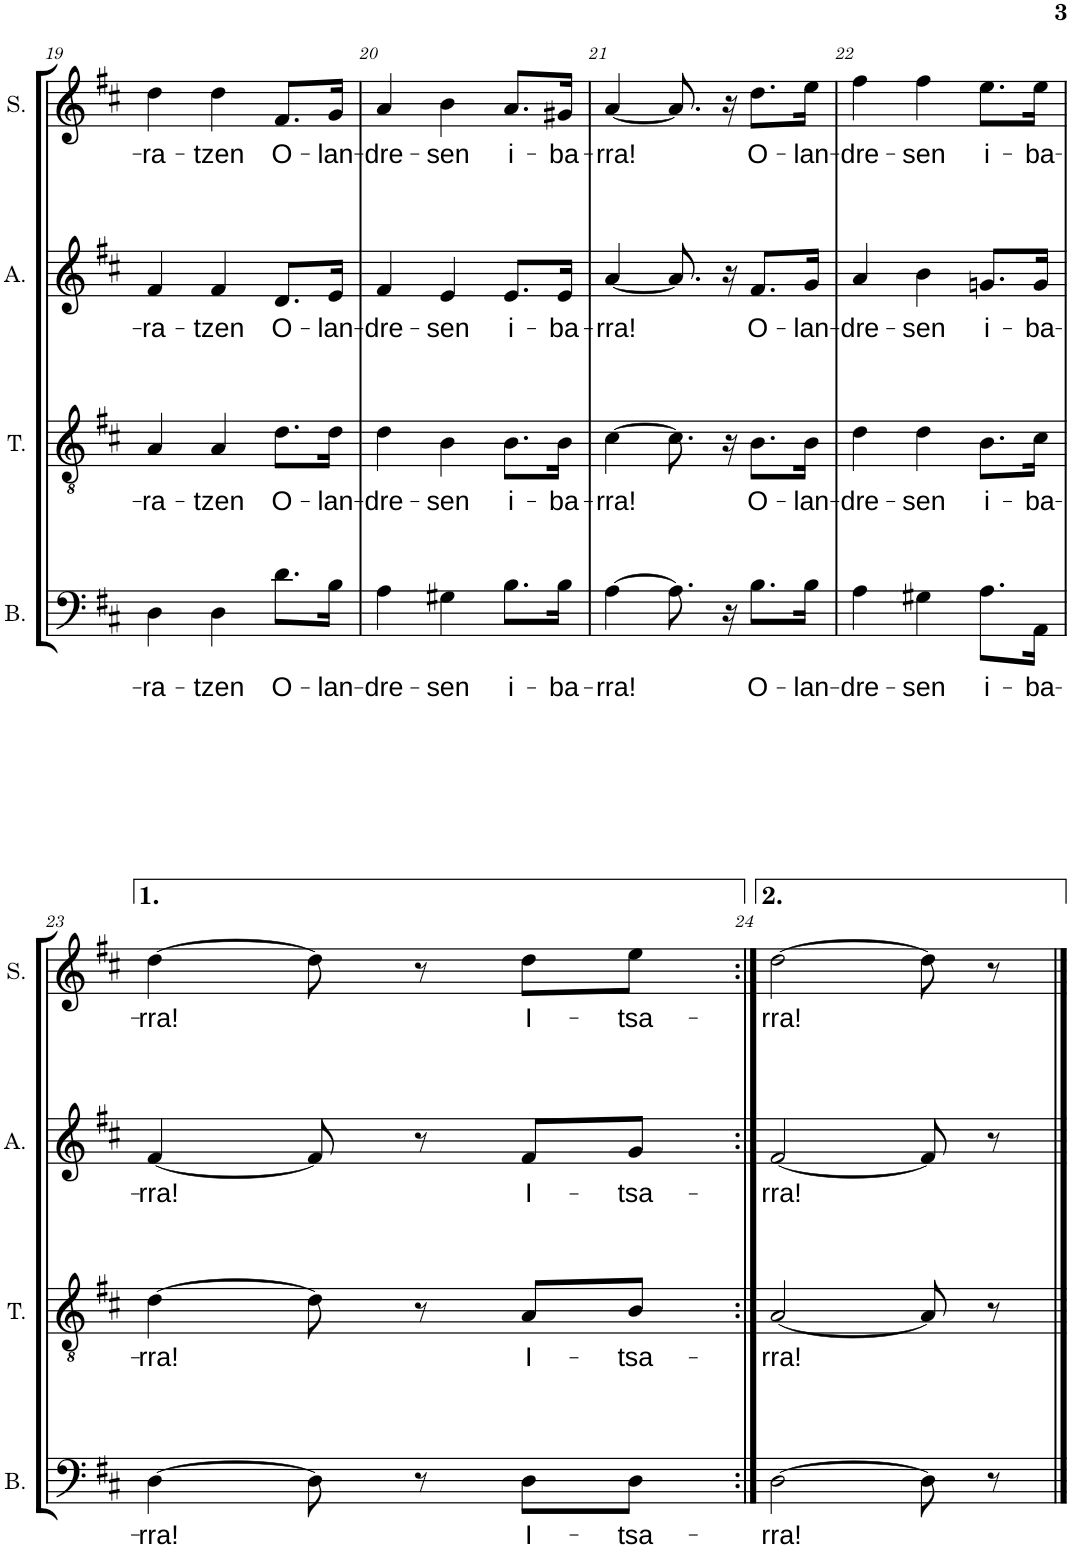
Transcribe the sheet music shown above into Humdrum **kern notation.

**kern	**text	**kern	**text	**kern	**text	**kern	**text
*part4	*part4	*part3	*part3	*part2	*part2	*part1	*part1
*staff4	*staff4	*staff3	*staff3	*staff2	*staff2	*staff1	*staff1
*I"Bass	*	*I"Tenor	*	*I"Alto	*	*I"Soprano	*
*I'B.	*	*I'T.	*	*I'A.	*	*I'S.	*
!!LO:PB:g=z
*clefF4	*	*clefGv2	*	*clefG2	*	*clefG2	*
*k[f#c#]	*	*k[f#c#]	*	*k[f#c#]	*	*k[f#c#]	*
*M3/4	*	*M3/4	*	*M3/4	*	*M3/4	*
=19	=19	=19	=19	=19	=19	=19	=19
!	!LO:LY:b	!	!LO:LY:b	!	!LO:LY:b	!	!LO:LY:b
4D\	-ra-	4A/	-ra-	4f#/	-ra-	4dd\	-ra-
!	!LO:LY:b	!	!LO:LY:b	!	!LO:LY:b	!	!LO:LY:b
4D\	-tzen	4A/	-tzen	4f#/	-tzen	4dd\	-tzen
!	!LO:LY:b	!	!LO:LY:b	!	!LO:LY:b	!	!LO:LY:b
8.d\L	O-	8.d\L	O-	8.d/L	O-	8.f#/L	O-
!	!LO:LY:b	!	!LO:LY:b	!	!LO:LY:b	!	!LO:LY:b
16B\Jk	-lan-	16d\Jk	-lan-	16e/Jk	-lan-	16g/Jk	-lan-
=20	=20	=20	=20	=20	=20	=20	=20
!	!LO:LY:b	!	!LO:LY:b	!	!LO:LY:b	!	!LO:LY:b
4A\	-dre-	4d\	-dre-	4f#/	-dre-	4a/	-dre-
!	!LO:LY:b	!	!LO:LY:b	!	!LO:LY:b	!	!LO:LY:b
4G#X\	-sen	4B\	-sen	4e/	-sen	4b\	-sen
!	!LO:LY:b	!	!LO:LY:b	!	!LO:LY:b	!	!LO:LY:b
8.B\L	i-	8.B\L	i-	8.e/L	i-	8.a/L	i-
!	!LO:LY:b	!	!LO:LY:b	!	!LO:LY:b	!	!LO:LY:b
16B\Jk	-ba-	16B\Jk	-ba-	16e/Jk	-ba-	16g#X/Jk	-ba-
=21	=21	=21	=21	=21	=21	=21	=21
!	!LO:LY:b	!	!LO:LY:b	!	!LO:LY:b	!	!LO:LY:b
[4A\	-rra!	[4c#\	-rra!	[4a/	-rra!	[4a/	-rra!
8.A\]	.	8.c#\]	.	8.a/]	.	8.a/]	.
16r	.	16r	.	16r	.	16r	.
!	!LO:LY:b	!	!LO:LY:b	!	!LO:LY:b	!	!LO:LY:b
8.B\L	O-	8.B\L	O-	8.f#/L	O-	8.dd\L	O-
!	!LO:LY:b	!	!LO:LY:b	!	!LO:LY:b	!	!LO:LY:b
16B\Jk	-lan-	16B\Jk	-lan-	16g/Jk	-lan-	16ee\Jk	-lan-
=22	=22	=22	=22	=22	=22	=22	=22
!	!LO:LY:b	!	!LO:LY:b	!	!LO:LY:b	!	!LO:LY:b
4A\	-dre-	4d\	-dre-	4a/	-dre-	4ff#\	-dre-
!	!LO:LY:b	!	!LO:LY:b	!	!LO:LY:b	!	!LO:LY:b
4G#X\	-sen	4d\	-sen	4b\	-sen	4ff#\	-sen
!	!LO:LY:b	!	!LO:LY:b	!	!LO:LY:b	!	!LO:LY:b
8.A\L	i-	8.B\L	i-	8.gn/L	i-	8.ee\L	i-
!	!LO:LY:b	!	!LO:LY:b	!	!LO:LY:b	!	!LO:LY:b
16AA\Jk	-ba-	16c#\Jk	-ba-	16g/Jk	-ba-	16ee\Jk	-ba-
!!LO:LB:g=z
=23	=23	=23	=23	=23	=23	=23	=23
!	!LO:LY:b	!	!LO:LY:b	!	!LO:LY:b	!	!LO:LY:b
[4D\	-rra!	[4d\	-rra!	[4f#/	-rra!	[4dd\	-rra!
8D\]	.	8d\]	.	8f#/]	.	8dd\]	.
8r	.	8r	.	8r	.	8r	.
!	!LO:LY:b	!	!LO:LY:b	!	!LO:LY:b	!	!LO:LY:b
8D\L	I-	8A/L	I-	8f#/L	I-	8dd\L	I-
!	!LO:LY:b	!	!LO:LY:b	!	!LO:LY:b	!	!LO:LY:b
8D\J	-tsa-	8B/J	-tsa-	8g/J	-tsa-	8ee\J	-tsa-
=24:|!	=24:|!	=24:|!	=24:|!	=24:|!	=24:|!	=24:|!	=24:|!
!	!LO:LY:b	!	!LO:LY:b	!	!LO:LY:b	!	!LO:LY:b
[2D\	-rra!	[2A/	-rra!	[2f#/	-rra!	[2dd\	-rra!
8D\]	.	8A/]	.	8f#/]	.	8dd\]	.
8r	.	8r	.	8r	.	8r	.
==	==	==	==	==	==	==	==
*-	*-	*-	*-	*-	*-	*-	*-
